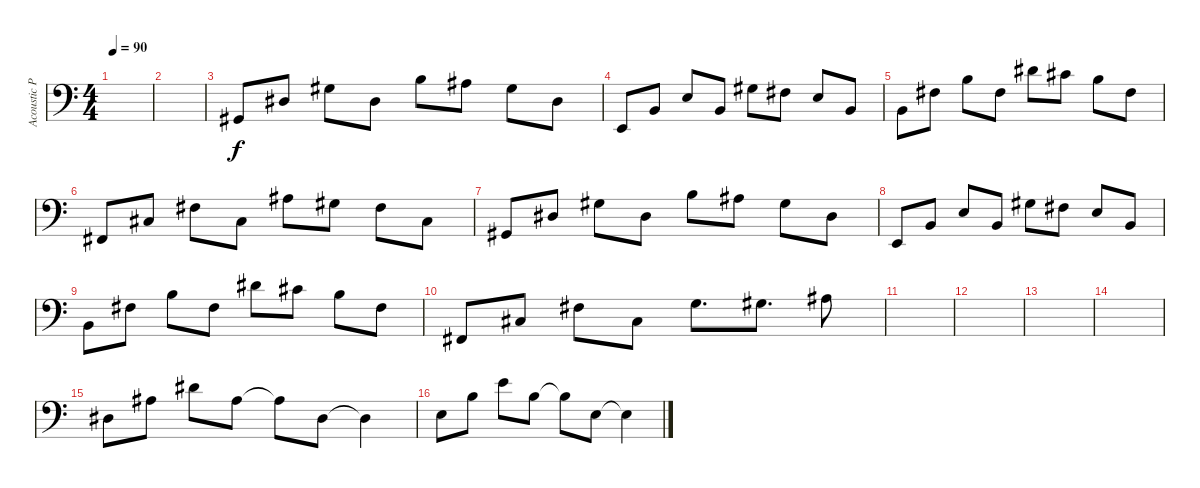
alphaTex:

\track ("Acoustic Piano (Staff 2)" "Acoustic P") {instrument acousticgrandpiano}
\staff {score}
\tuning (E4 B3 G3 D3 A2 E2 B1) {hide}
\ts (4 4)
\tempo 90
\clef f4
\ks c
|
|
4.6.8 1.4.8 1.3.8 1.4.8 0.2.8 3.3.8 1.3.8 1.4.8 |
0.6.8 2.5.8 2.4.8 2.5.8 1.3.8 4.4.8 2.4.8 2.5.8 |
2.5.8 4.4.8 0.2.8 4.4.8 4.2.8 2.2.8 0.2.8 4.4.8 |
2.6.8 4.5.8 4.4.8 4.5.8 3.3.8 1.3.8 4.4.8 4.5.8 |
4.6.8 1.4.8 1.3.8 1.4.8 0.2.8 3.3.8 1.3.8 1.4.8 |
0.6.8 2.5.8 2.4.8 2.5.8 1.3.8 4.4.8 2.4.8 2.5.8 |
2.5.8 4.4.8 0.2.8 4.4.8 4.2.8 2.2.8 0.2.8 4.4.8 |
2.6.8 4.5.8 4.4.8 4.5.8 0.3.8{d} 1.3.8{d} 3.3.8 |
|
|
|
|
1.4.8 3.3.8 4.2.8 3.3.8 3.3{t}.8 1.4.8 1.4{t}.4 |
2.4.8 0.2.8 0.1.8 0.2.8 0.2{t}.8 2.4.8 2.4{t}.4
